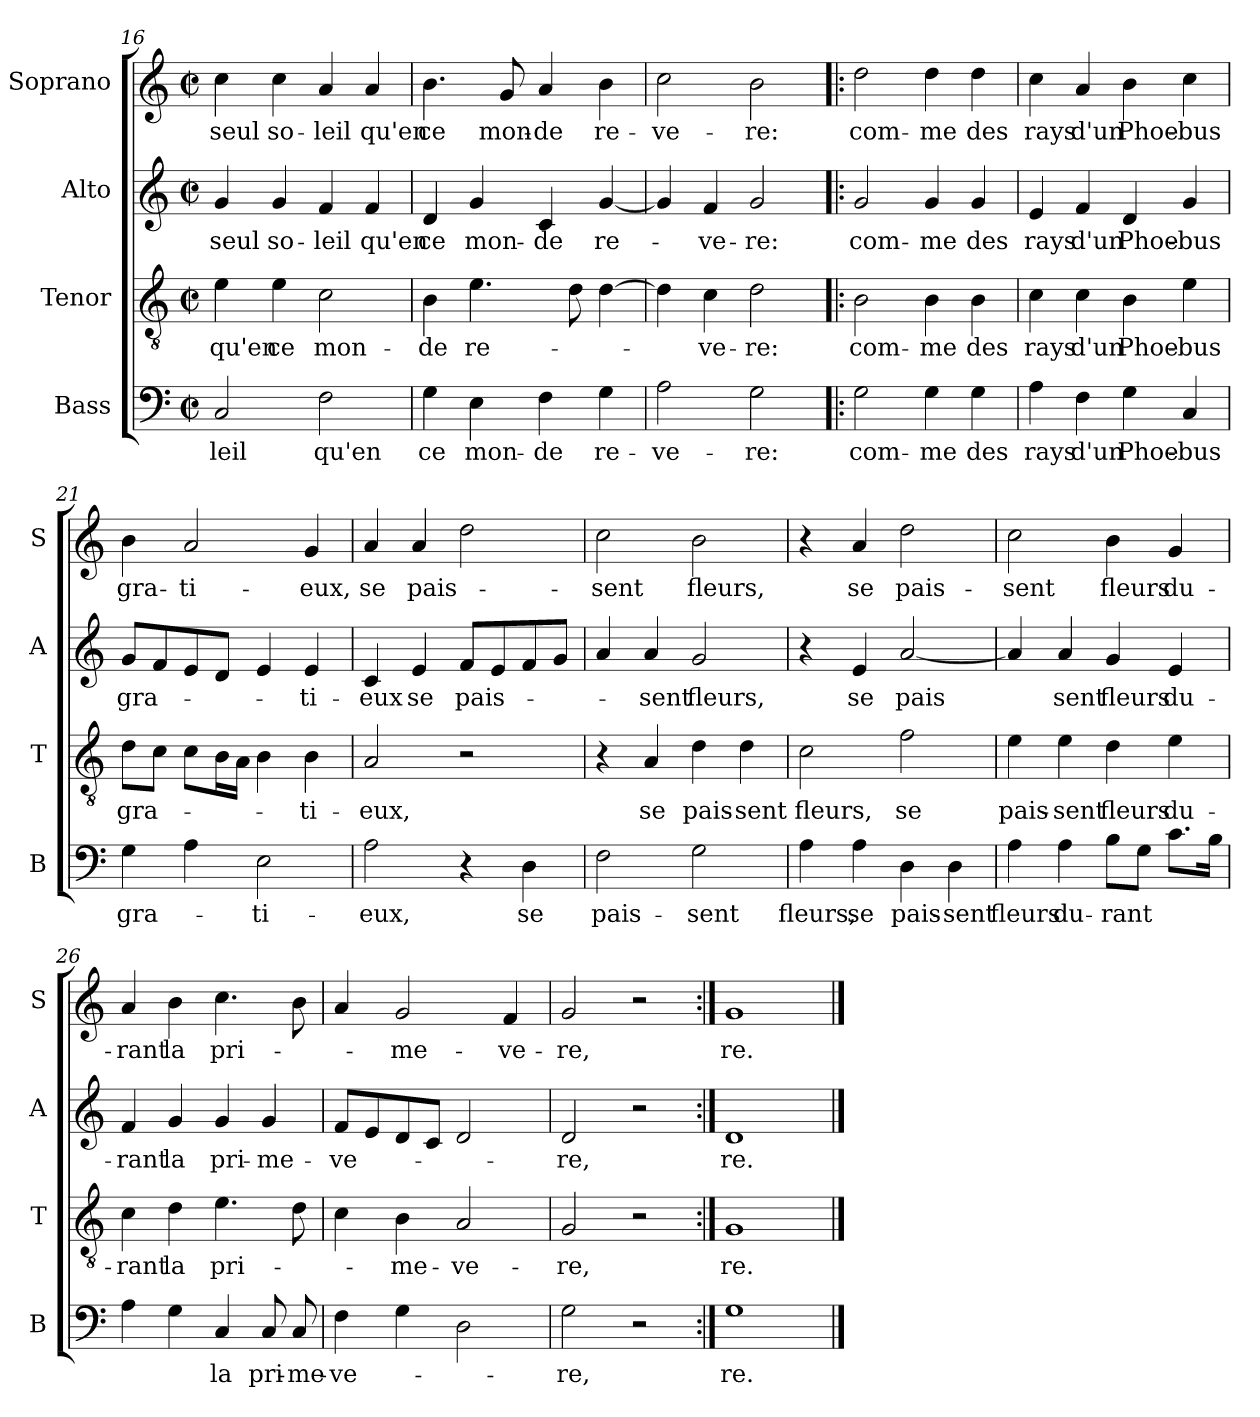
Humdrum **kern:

**kern	**text	**kern	**text	**kern	**text	**kern	**text
*part4	*part4	*part3	*part3	*part2	*part2	*part1	*part1
*staff4	*staff4	*staff3	*staff3	*staff2	*staff2	*staff1	*staff1
*I"Bass	*	*I"Tenor	*	*I"Alto	*	*I"Soprano	*
*I'B	*	*I'T	*	*I'A	*	*I'S	*
*clefF4	*	*clefGv2	*	*clefG2	*	*clefG2	*
*k[]	*	*k[]	*	*k[]	*	*k[]	*
*C:	*	*C:	*	*C:	*	*C:	*
*M2/2	*	*M2/2	*	*M2/2	*	*M2/2	*
*met(c|)	*	*met(c|)	*	*met(c|)	*	*met(c|)	*
=16	=16	=16	=16	=16	=16	=16	=16
!	!LO:LY:b	!	!LO:LY:b	!	!LO:LY:b	!	!LO:LY:b
2C/	-leil	4e\	qu'en	4g/	seul	4cc\	seul
!	!	!	!LO:LY:b	!	!LO:LY:b	!	!LO:LY:b
.	.	4e\	ce	4g/	so-	4cc\	so-
!	!LO:LY:b	!	!LO:LY:b	!	!LO:LY:b	!	!LO:LY:b
2F\	qu'en	2c\	mon-	4f/	-leil	4a/	-leil
!	!	!	!	!	!LO:LY:b	!	!LO:LY:b
.	.	.	.	4f/	qu'en	4a/	qu'en
=17	=17	=17	=17	=17	=17	=17	=17
!	!LO:LY:b	!	!LO:LY:b	!	!LO:LY:b	!	!LO:LY:b
4G\	ce	4B\	-de	4d/	ce	4.b\	ce
!	!LO:LY:b	!	!LO:LY:b	!	!LO:LY:b	!	!
4E\	mon-	4.e\	re-	4g/	mon-	.	.
!	!	!	!	!	!	!	!LO:LY:b
.	.	.	.	.	.	8g/	mon-
!	!LO:LY:b	!	!	!	!LO:LY:b	!	!LO:LY:b
4F\	-de	.	.	4c/	-de	4a/	-de
.	.	8d\	.	.	.	.	.
!	!LO:LY:b	!	!	!	!LO:LY:b	!	!LO:LY:b
4G\	re-	[4d\	.	[4g/	re-	4b\	re-
=18	=18	=18	=18	=18	=18	=18	=18
!	!LO:LY:b	!	!	!	!	!	!LO:LY:b
2A\	-ve-	4d\]	.	4g/]	.	2cc\	-ve-
!	!	!	!LO:LY:b	!	!LO:LY:b	!	!
.	.	4c\	-ve-	4f/	-ve-	.	.
!	!LO:LY:b	!	!LO:LY:b	!	!LO:LY:b	!	!LO:LY:b
2G\	-re:	2d\	-re:	2g/	-re:	2b\	-re:
=19!|:	=19!|:	=19!|:	=19!|:	=19!|:	=19!|:	=19!|:	=19!|:
!	!LO:LY:b	!	!LO:LY:b	!	!LO:LY:b	!	!LO:LY:b
2G\	com-	2B\	com-	2g/	com-	2dd\	com-
!	!LO:LY:b	!	!LO:LY:b	!	!LO:LY:b	!	!LO:LY:b
4G\	-me	4B\	-me	4g/	-me	4dd\	-me
!	!LO:LY:b	!	!LO:LY:b	!	!LO:LY:b	!	!LO:LY:b
4G\	des	4B\	des	4g/	des	4dd\	des
!!LO:LB:g=z
=20	=20	=20	=20	=20	=20	=20	=20
!	!LO:LY:b	!	!LO:LY:b	!	!LO:LY:b	!	!LO:LY:b
4A\	rays	4c\	rays	4e/	rays	4cc\	rays
!	!LO:LY:b	!	!LO:LY:b	!	!LO:LY:b	!	!LO:LY:b
4F\	d'un	4c\	d'un	4f/	d'un	4a/	d'un
!	!LO:LY:b	!	!LO:LY:b	!	!LO:LY:b	!	!LO:LY:b
4G\	Phoe-	4B\	Phoe-	4d/	Phoe-	4b\	Phoe-
!	!LO:LY:b	!	!LO:LY:b	!	!LO:LY:b	!	!LO:LY:b
4C/	-bus	4e\	-bus	4g/	-bus	4cc\	-bus
=21	=21	=21	=21	=21	=21	=21	=21
!	!LO:LY:b	!	!LO:LY:b	!	!LO:LY:b	!	!LO:LY:b
4G\	gra-	8d\L	gra-	8g/L	gra-	4b\	gra-
.	.	8c\J	.	8f/	.	.	.
!	!	!	!	!	!	!	!LO:LY:b
4A\	.	8c\L	.	8e/	.	2a/	-ti-
.	.	16B\L	.	8d/J	.	.	.
.	.	16A\JJ	.	.	.	.	.
!	!LO:LY:b	!	!	!	!	!	!
2E\	-ti-	4B\	.	4e/	.	.	.
!	!	!	!LO:LY:b	!	!LO:LY:b	!	!LO:LY:b
.	.	4B\	-ti-	4e/	-ti-	4g/	-eux,
=22	=22	=22	=22	=22	=22	=22	=22
!	!LO:LY:b	!	!LO:LY:b	!	!LO:LY:b	!	!LO:LY:b
2A\	-eux,	2A/	-eux,	4c/	-eux	4a/	se
!	!	!	!	!	!LO:LY:b	!	!LO:LY:b
.	.	.	.	4e/	se	4a/	pais-
!	!	!	!	!	!LO:LY:b	!	!
4r	.	2r	.	8f/L	pais-	2dd\	.
.	.	.	.	8e/	.	.	.
!	!LO:LY:b	!	!	!	!	!	!
4D\	se	.	.	8f/	.	.	.
.	.	.	.	8g/J	.	.	.
=23	=23	=23	=23	=23	=23	=23	=23
!	!LO:LY:b	!	!	!	!	!	!LO:LY:b
2F\	pais-	4r	.	4a/	.	2cc\	-sent
!	!	!	!LO:LY:b	!	!LO:LY:b	!	!
.	.	4A/	se	4a/	-sent	.	.
!	!LO:LY:b	!	!LO:LY:b	!	!LO:LY:b	!	!LO:LY:b
2G\	-sent	4d\	pais-	2g/	fleurs,	2b\	fleurs,
!	!	!	!LO:LY:b	!	!	!	!
.	.	4d\	-sent	.	.	.	.
=24	=24	=24	=24	=24	=24	=24	=24
!	!LO:LY:b	!	!LO:LY:b	!	!	!	!
4A\	fleurs,	2c\	fleurs,	4r	.	4r	.
!	!LO:LY:b	!	!	!	!LO:LY:b	!	!LO:LY:b
4A\	se	.	.	4e/	se	4a/	se
!	!LO:LY:b	!	!LO:LY:b	!	!LO:LY:b	!	!LO:LY:b
4D\	pais-	2f\	se	[2a/	pais	2dd\	pais-
!	!LO:LY:b	!	!	!	!	!	!
4D\	-sent	.	.	.	.	.	.
!!LO:PB:g=z
=25	=25	=25	=25	=25	=25	=25	=25
!	!LO:LY:b	!	!LO:LY:b	!	!	!	!LO:LY:b
4A\	fleurs	4e\	pais-	4a/]	.	2cc\	-sent
!	!LO:LY:b	!	!LO:LY:b	!	!LO:LY:b	!	!
4A\	du-	4e\	-sent	4a/	sent	.	.
!	!LO:LY:b	!	!LO:LY:b	!	!LO:LY:b	!	!LO:LY:b
8B\L	-rant	4d\	fleurs	4g/	fleurs	4b\	fleurs
8G\J	.	.	.	.	.	.	.
!	!	!	!LO:LY:b	!	!LO:LY:b	!	!LO:LY:b
8.c\L	.	4e\	du-	4e/	du-	4g/	du-
16B\Jk	.	.	.	.	.	.	.
=26	=26	=26	=26	=26	=26	=26	=26
!	!	!	!LO:LY:b	!	!LO:LY:b	!	!LO:LY:b
4A\	.	4c\	-rant	4f/	-rant	4a/	-rant
!	!	!	!LO:LY:b	!	!LO:LY:b	!	!LO:LY:b
4G\	.	4d\	la	4g/	la	4b\	la
!	!LO:LY:b	!	!LO:LY:b	!	!LO:LY:b	!	!LO:LY:b
4C/	la	4.e\	pri-	4g/	pri-	4.cc\	pri-
!	!LO:LY:b	!	!	!	!LO:LY:b	!	!
8C/	pri-	.	.	4g/	-me-	.	.
!	!LO:LY:b	!	!	!	!	!	!
8C/	-me-	8d\	.	.	.	8b\	.
=27	=27	=27	=27	=27	=27	=27	=27
!	!LO:LY:b	!	!	!	!LO:LY:b	!	!
4F\	-ve-	4c\	.	8f/L	-ve-	4a/	.
.	.	.	.	8e/	.	.	.
!	!	!	!LO:LY:b	!	!	!	!LO:LY:b
4G\	.	4B\	-me-	8d/	.	2g/	-me-
.	.	.	.	8c/J	.	.	.
!	!	!	!LO:LY:b	!	!	!	!
2D\	.	2A/	-ve-	2d/	.	.	.
!	!	!	!	!	!	!	!LO:LY:b
.	.	.	.	.	.	4f/	-ve-
=28	=28	=28	=28	=28	=28	=28	=28
!	!LO:LY:b	!	!LO:LY:b	!	!LO:LY:b	!	!LO:LY:b
2G\	-re,	2G/	-re,	2d/	-re,	2g/	-re,
2r	.	2r	.	2r	.	2r	.
=29:|!	=29:|!	=29:|!	=29:|!	=29:|!	=29:|!	=29:|!	=29:|!
!	!LO:LY:b	!	!LO:LY:b	!	!LO:LY:b	!	!LO:LY:b
1G	re.	1G	re.	1d	re.	1g	re.
==	==	==	==	==	==	==	==
*-	*-	*-	*-	*-	*-	*-	*-
